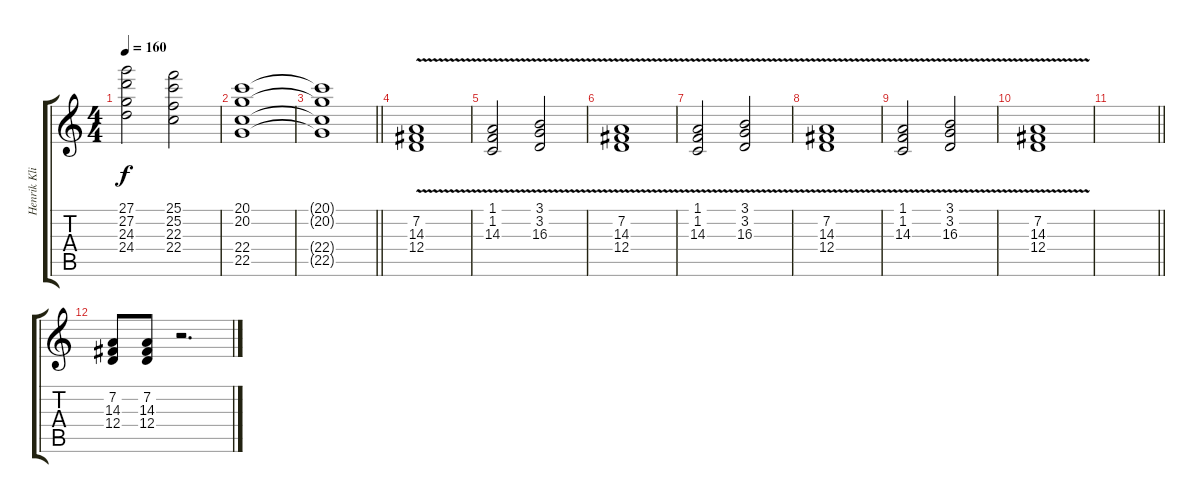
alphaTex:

\track ("Henrik Klingenberg" "Henrik Kli") {instrument synthbrass1}
\staff {score tabs}
\tuning (E4 B3 G3 D3 A2 E2) {hide}
\ts (4 4)
\tempo 160
\clef g2
\ks c
(27.1 27.2 24.3 24.4).2{dy f} (25.1 25.2 22.3 22.4).2 |
(20.1 20.2 22.4 22.5).1 |
\barLineRight lightlight
(20.1{t} 20.2{t} 22.4{t} 22.5{t}).1 |
(7.2{v} 14.3{v} 12.4{v}).1{volume 13 instrument synthbrass1} |
(1.1{v} 1.2{v} 14.3{v}).2 (3.1{v} 3.2{v} 16.3{v}).2 |
(7.2{v} 14.3{v} 12.4{v}).1 |
(1.1{v} 1.2{v} 14.3{v}).2 (3.1{v} 3.2{v} 16.3{v}).2 |
(7.2{v} 14.3{v} 12.4{v}).1 |
(1.1{v} 1.2{v} 14.3{v}).2 (3.1{v} 3.2{v} 16.3{v}).2 |
(7.2{v} 14.3{v} 12.4{v}).1 |
\barLineRight lightlight
|
(7.2 14.3 12.4).8 (7.2 14.3 12.4).8 r.2{d}
